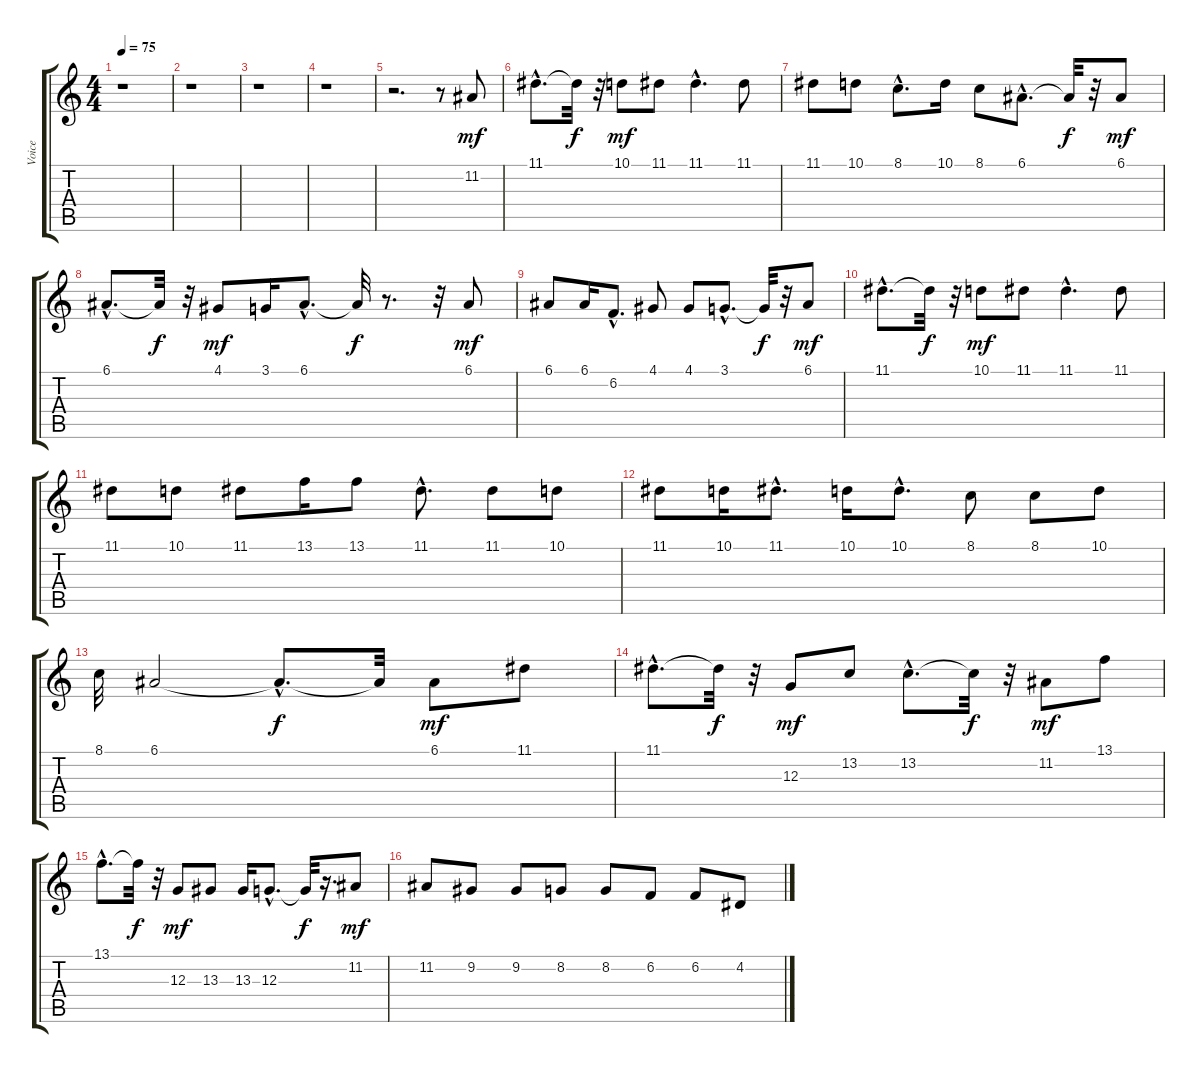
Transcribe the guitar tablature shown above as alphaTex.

\track ("Voice" "Voice") {instrument flute}
\staff {score tabs}
\tuning (E4 B3 G3 D3 A2 E2) {hide}
\ts (4 4)
\tempo 75
\clef g2
\ks c
r.1{dy mf instrument flute} |
r.1 |
r.1 |
r.1 |
r.2{d} r.8 11.2.8 |
11.1{hac}.8{d} 11.1{t}.32{dy f} r.32 10.1.8{dy mf} 11.1.8 11.1{hac}.4{d} 11.1.8 |
11.1.8 10.1.8 8.1{hac}.8{d} 10.1.16 8.1.8 6.1{hac}.8{d} 6.1{t}.32{dy f} r.32 6.1.8{dy mf} |
6.1{hac}.8{d} 6.1{t}.32{dy f} r.32 4.1.8{dy mf} 3.1.16 6.1{hac}.8{d} 6.1{t}.32{dy f} r.8{d} r.32 6.1.8{dy mf} |
6.1.8 6.1.16 6.2{hac}.8{d} 4.1.8 4.1.8 3.1{hac}.8{d} 3.1{t}.32{dy f} r.32 6.1.8{dy mf} |
11.1{hac}.8{d} 11.1{t}.32{dy f} r.32 10.1.8{dy mf} 11.1.8 11.1{hac}.4{d} 11.1.8 |
11.1.8 10.1.8 11.1.8 13.1.16 13.1.8 11.1{hac}.8{d} 11.1.8 10.1.8 |
11.1.8 10.1.16 11.1{hac}.8{d} 10.1.16 10.1{hac}.8{d} 8.1.8 8.1.8 10.1.8 |
8.1.32 6.1.2 6.1{hac t}.8{d dy f} 6.1{t}.32 6.1.8{dy mf} 11.1.8 |
11.1{hac}.8{d} 11.1{t}.32{dy f} r.32 12.3.8{dy mf} 13.2.8 13.2{hac}.8{d} 13.2{t}.32{dy f} r.32 11.2.8{dy mf} 13.1.8 |
13.1{hac}.8{d} 13.1{t}.32{dy f} r.32 12.3.8{dy mf} 13.3.8 13.3.16 12.3{hac}.8{d} 12.3{t}.32{dy f} r.16{d} 11.2.8{dy mf} |
11.2.8 9.2.8 9.2.8 8.2.8 8.2.8 6.2.8 6.2.8 4.2.8
